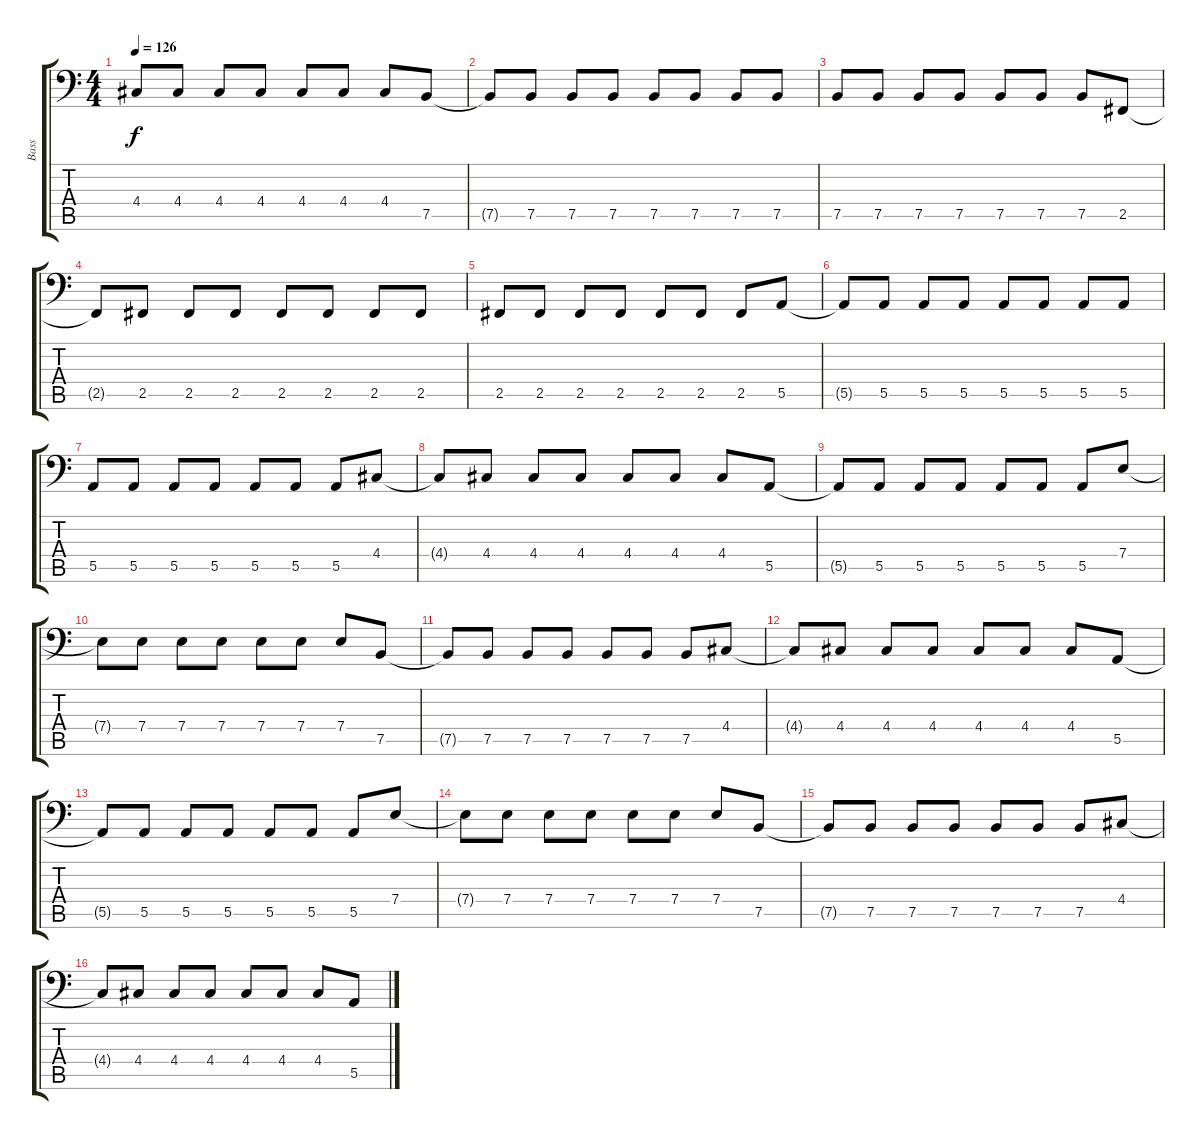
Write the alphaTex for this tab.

\track ("Bass" "Bass") {instrument electricbassfinger}
\staff {score tabs}
\tuning (C3 G2 D2 A1 E1 B0) {hide}
\ts (4 4)
\tempo 126
\clef f4
\ks c
4.4.8{dy f} 4.4.8 4.4.8 4.4.8 4.4.8 4.4.8 4.4.8 7.5.8 |
7.5{t}.8 7.5.8 7.5.8 7.5.8 7.5.8 7.5.8 7.5.8 7.5.8 |
7.5.8 7.5.8 7.5.8 7.5.8 7.5.8 7.5.8 7.5.8 2.5.8 |
2.5{t}.8 2.5.8 2.5.8 2.5.8 2.5.8 2.5.8 2.5.8 2.5.8 |
2.5.8 2.5.8 2.5.8 2.5.8 2.5.8 2.5.8 2.5.8 5.5.8 |
5.5{t}.8 5.5.8 5.5.8 5.5.8 5.5.8 5.5.8 5.5.8 5.5.8 |
5.5.8 5.5.8 5.5.8 5.5.8 5.5.8 5.5.8 5.5.8 4.4.8 |
4.4{t}.8 4.4.8 4.4.8 4.4.8 4.4.8 4.4.8 4.4.8 5.5.8 |
5.5{t}.8 5.5.8 5.5.8 5.5.8 5.5.8 5.5.8 5.5.8 7.4.8 |
7.4{t}.8 7.4.8 7.4.8 7.4.8 7.4.8 7.4.8 7.4.8 7.5.8 |
7.5{t}.8 7.5.8 7.5.8 7.5.8 7.5.8 7.5.8 7.5.8 4.4.8 |
4.4{t}.8 4.4.8 4.4.8 4.4.8 4.4.8 4.4.8 4.4.8 5.5.8 |
5.5{t}.8 5.5.8 5.5.8 5.5.8 5.5.8 5.5.8 5.5.8 7.4.8 |
7.4{t}.8 7.4.8 7.4.8 7.4.8 7.4.8 7.4.8 7.4.8 7.5.8 |
7.5{t}.8 7.5.8 7.5.8 7.5.8 7.5.8 7.5.8 7.5.8 4.4.8 |
4.4{t}.8 4.4.8 4.4.8 4.4.8 4.4.8 4.4.8 4.4.8 5.5.8
